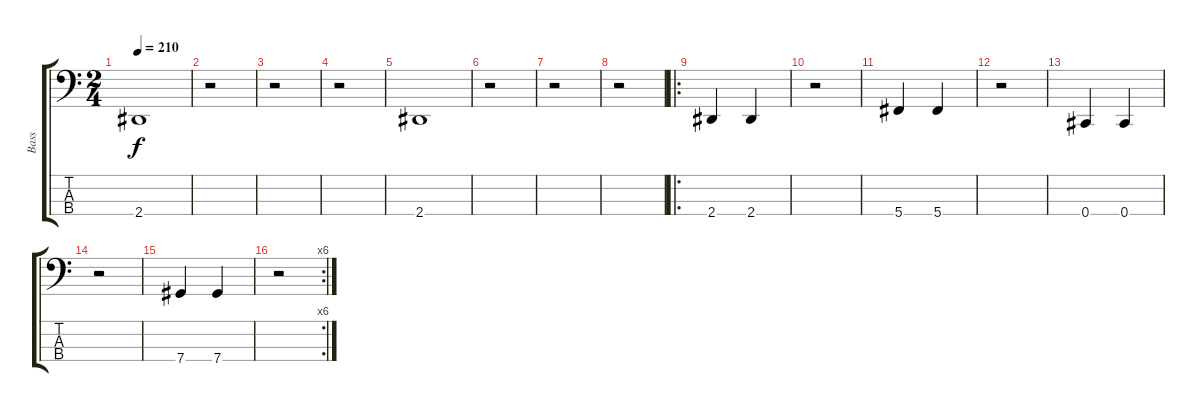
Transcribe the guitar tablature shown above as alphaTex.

\track ("Bass" "Bass") {instrument electricbasspick}
\staff {score tabs}
\tuning (Gb2 Db2 Ab1 Db1) {hide}
\ts (2 4)
\tempo 210
\clef f4
\ks c
2.4.1{dy f} |
r.2 |
r.2 |
r.2 |
2.4.1 |
r.2 |
r.2 |
r.2 |
\ro
2.4.4 2.4.4 |
r.2 |
5.4.4 5.4.4 |
r.2 |
0.4.4 0.4.4 |
r.2 |
7.4.4 7.4.4 |
\rc 6
r.2
